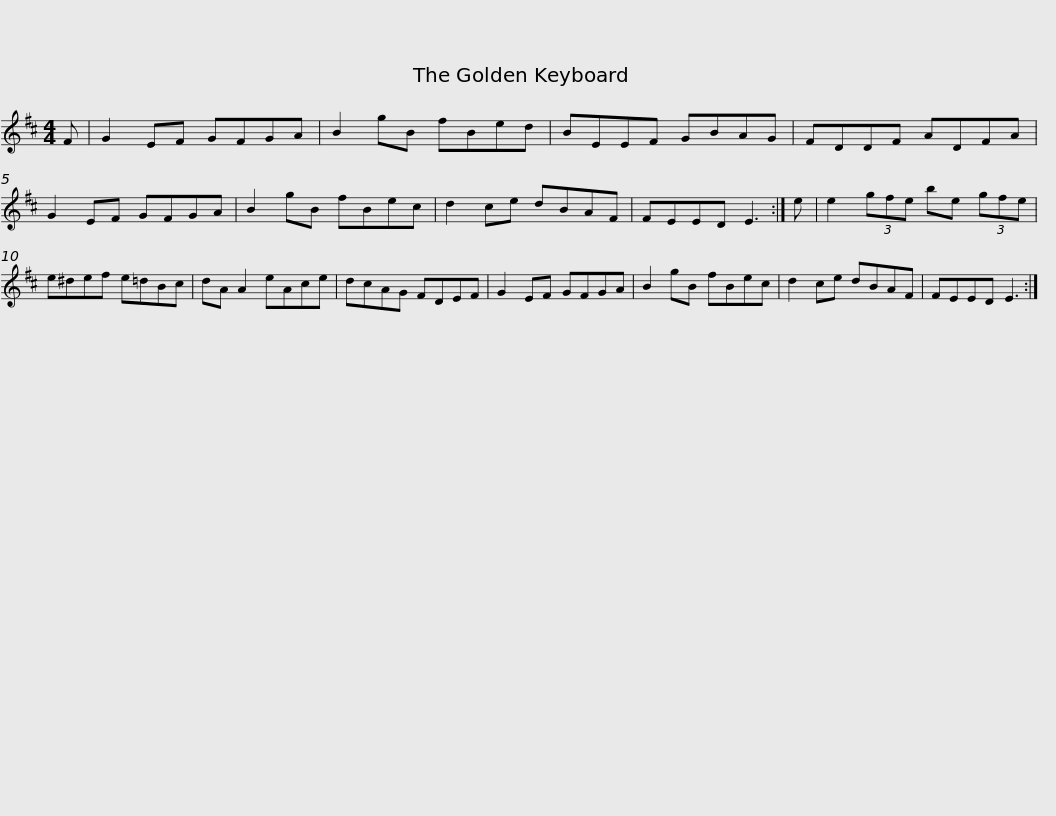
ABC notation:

X:1
L:1/8
M:4/4
I:linebreak $
K:D
V:1 treble
V:1
 F | G2 EF GFGA | B2 gB fBed | BEEF GBAG | FDDF ADFA | %5
 G2 EF GFGA |$ B2 gB fBec | d2 ce dBAF | FEED E3 :| e | %10
 e2 (3gfe be (3gfe | e^def e=dBc |$ dA A2 eAce | dcAG FDEF | G2 EF GFGA | %15
 B2 gB fBec | d2 ce dBAF | FEED E3 :| %18
